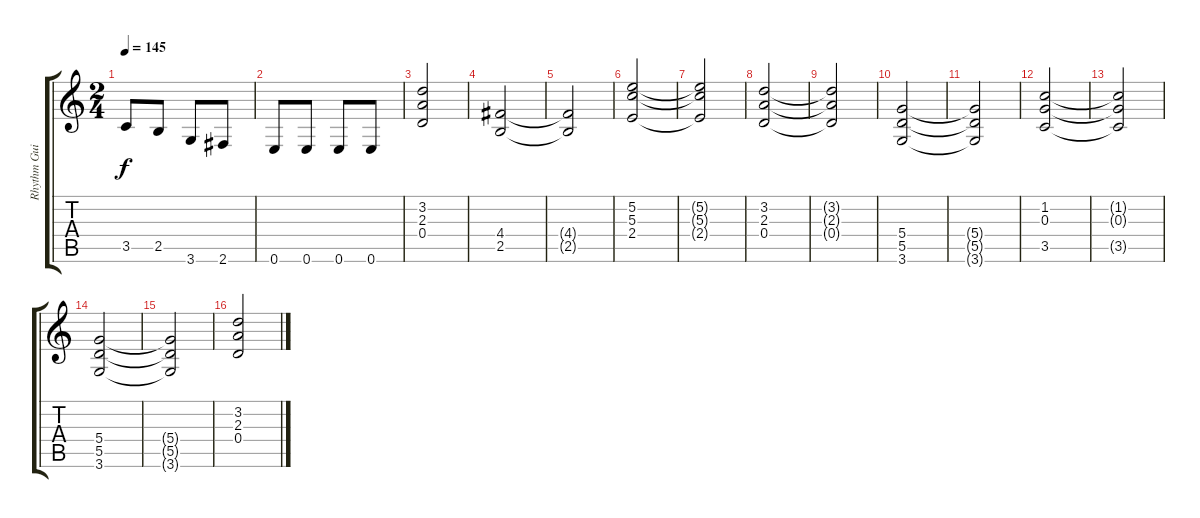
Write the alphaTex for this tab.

\track ("Rhythm Guitar" "Rhythm Gui") {instrument distortionguitar}
\staff {score tabs}
\tuning (E4 B3 G3 D3 A2 E2) {hide}
\ts (2 4)
\tempo 145
\clef g2
\ks c
3.5.8{dy f} 2.5.8 3.6.8 2.6.8 |
0.6.8 0.6.8 0.6.8 0.6.8 |
(3.2 2.3 0.4).2 |
(4.4 2.5).2 |
(4.4{t} 2.5{t}).2 |
(5.2 5.3 2.4).2 |
(5.2{t} 5.3{t} 2.4{t}).2 |
(3.2 2.3 0.4).2 |
(3.2{t} 2.3{t} 0.4{t}).2 |
(5.4 5.5 3.6).2 |
(5.4{t} 5.5{t} 3.6{t}).2 |
(1.2 0.3 3.5).2 |
(1.2{t} 0.3{t} 3.5{t}).2 |
(5.4 5.5 3.6).2 |
(5.4{t} 5.5{t} 3.6{t}).2 |
(3.2 2.3 0.4).2
